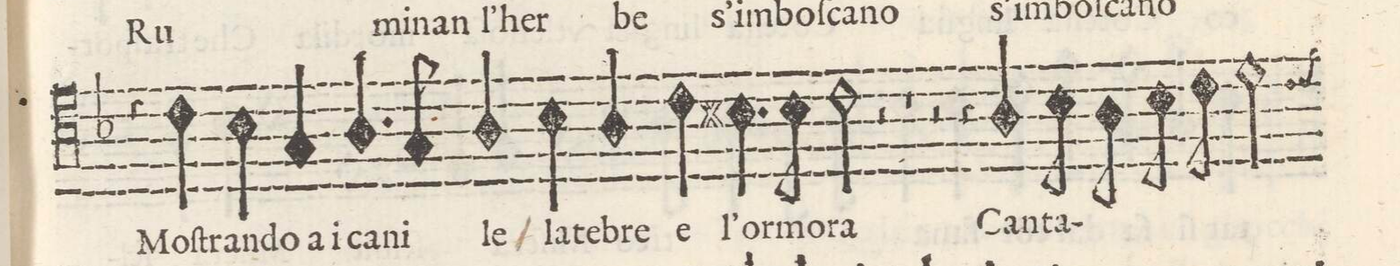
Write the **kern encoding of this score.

**kern	**text
*I"TENORE	*
*clefC4	*
*k[b-]	*
*met(C)	*
*M2/1	*
4r	.
4c\	Moſ-
4B-\	-tran-
4G/	-do a
4.A/	i ca-
8G/	-ni
4A/	le
4B-\	la-
=10-	=10-
4A/	-te-
4c\	-bre e
4.Bn\	l`or-
8B\	-mo-
2c\	-ra
2r	.
=11-	=11-
1r	.
2r	.
4r	.
4A/	Can-
=12-	=12-
8B-y\	-ta-
8A\	.
8B-\	.
8c\	.
2d\	.
*-	*-
